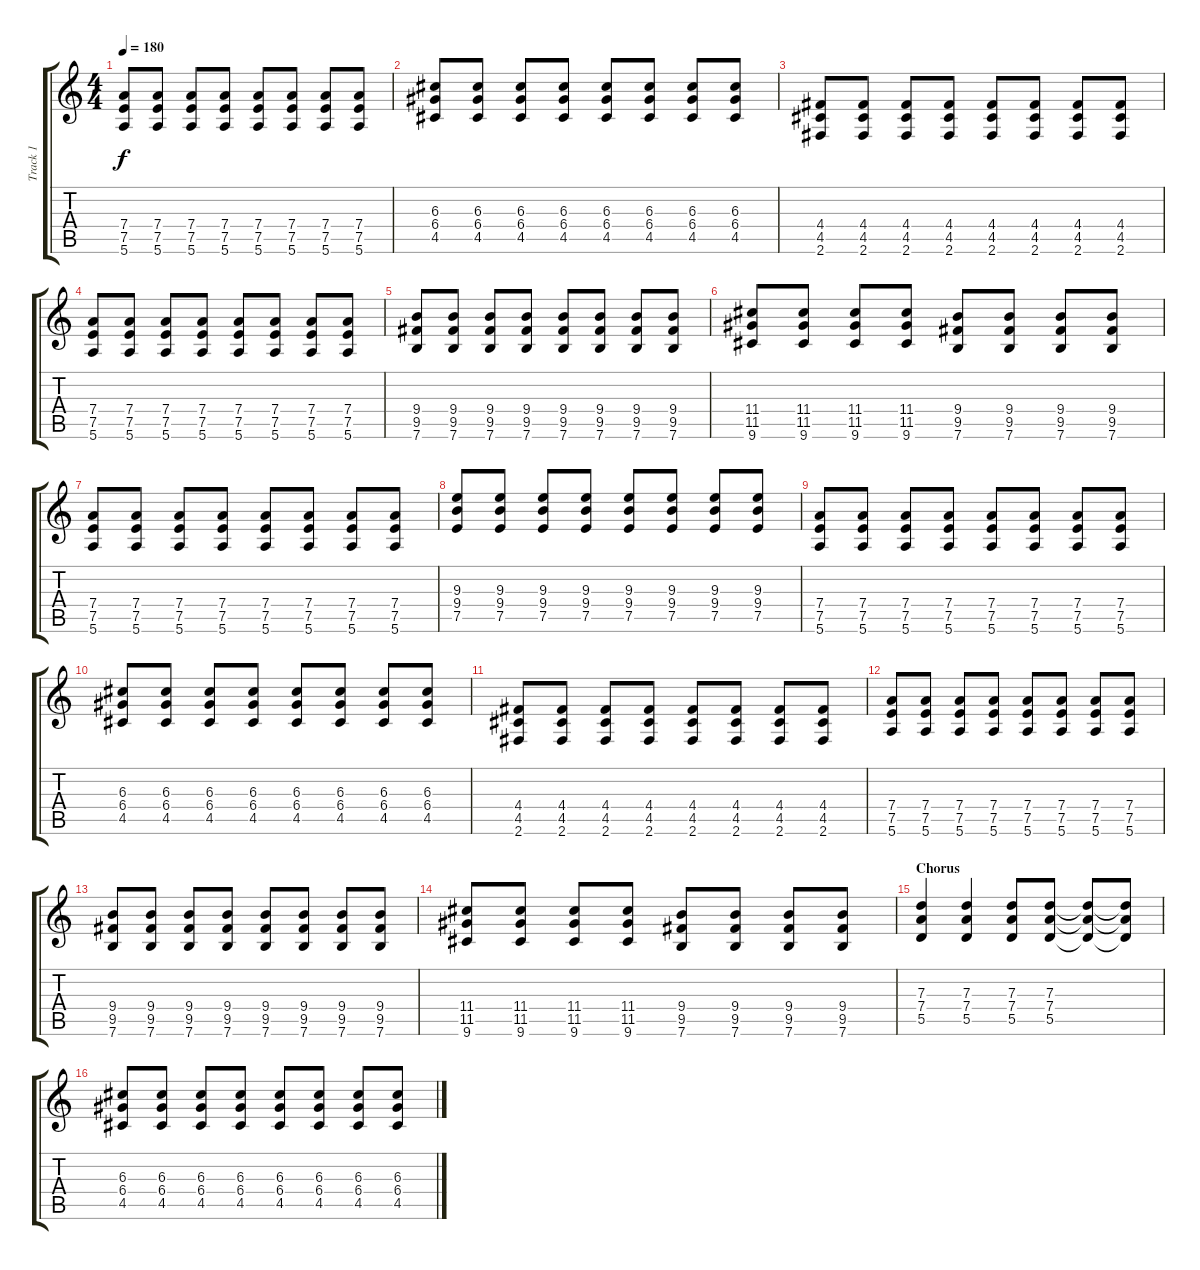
\track ("Track 1" "Track 1") {instrument overdrivenguitar}
\staff {score tabs}
\tuning (E4 B3 G3 D3 A2 E2) {hide}
\ts (4 4)
\tempo 180
\clef g2
\ks c
(7.4 7.5 5.6).8{dy f} (7.4 7.5 5.6).8 (7.4 7.5 5.6).8 (7.4 7.5 5.6).8 (7.4 7.5 5.6).8 (7.4 7.5 5.6).8 (7.4 7.5 5.6).8 (7.4 7.5 5.6).8 |
(6.3 6.4 4.5).8 (6.3 6.4 4.5).8 (6.3 6.4 4.5).8 (6.3 6.4 4.5).8 (6.3 6.4 4.5).8 (6.3 6.4 4.5).8 (6.3 6.4 4.5).8 (6.3 6.4 4.5).8 |
(4.4 4.5 2.6).8 (4.4 4.5 2.6).8 (4.4 4.5 2.6).8 (4.4 4.5 2.6).8 (4.4 4.5 2.6).8 (4.4 4.5 2.6).8 (4.4 4.5 2.6).8 (4.4 4.5 2.6).8 |
(7.4 7.5 5.6).8 (7.4 7.5 5.6).8 (7.4 7.5 5.6).8 (7.4 7.5 5.6).8 (7.4 7.5 5.6).8 (7.4 7.5 5.6).8 (7.4 7.5 5.6).8 (7.4 7.5 5.6).8 |
(9.4 9.5 7.6).8 (9.4 9.5 7.6).8 (9.4 9.5 7.6).8 (9.4 9.5 7.6).8 (9.4 9.5 7.6).8 (9.4 9.5 7.6).8 (9.4 9.5 7.6).8 (9.4 9.5 7.6).8 |
(11.4 11.5 9.6).8 (11.4 11.5 9.6).8 (11.4 11.5 9.6).8 (11.4 11.5 9.6).8 (9.4 9.5 7.6).8 (9.4 9.5 7.6).8 (9.4 9.5 7.6).8 (9.4 9.5 7.6).8 |
(7.4 7.5 5.6).8 (7.4 7.5 5.6).8 (7.4 7.5 5.6).8 (7.4 7.5 5.6).8 (7.4 7.5 5.6).8 (7.4 7.5 5.6).8 (7.4 7.5 5.6).8 (7.4 7.5 5.6).8 |
(9.3 9.4 7.5).8 (9.3 9.4 7.5).8 (9.3 9.4 7.5).8 (9.3 9.4 7.5).8 (9.3 9.4 7.5).8 (9.3 9.4 7.5).8 (9.3 9.4 7.5).8 (9.3 9.4 7.5).8 |
(7.4 7.5 5.6).8 (7.4 7.5 5.6).8 (7.4 7.5 5.6).8 (7.4 7.5 5.6).8 (7.4 7.5 5.6).8 (7.4 7.5 5.6).8 (7.4 7.5 5.6).8 (7.4 7.5 5.6).8 |
(6.3 6.4 4.5).8 (6.3 6.4 4.5).8 (6.3 6.4 4.5).8 (6.3 6.4 4.5).8 (6.3 6.4 4.5).8 (6.3 6.4 4.5).8 (6.3 6.4 4.5).8 (6.3 6.4 4.5).8 |
(4.4 4.5 2.6).8 (4.4 4.5 2.6).8 (4.4 4.5 2.6).8 (4.4 4.5 2.6).8 (4.4 4.5 2.6).8 (4.4 4.5 2.6).8 (4.4 4.5 2.6).8 (4.4 4.5 2.6).8 |
(7.4 7.5 5.6).8 (7.4 7.5 5.6).8 (7.4 7.5 5.6).8 (7.4 7.5 5.6).8 (7.4 7.5 5.6).8 (7.4 7.5 5.6).8 (7.4 7.5 5.6).8 (7.4 7.5 5.6).8 |
(9.4 9.5 7.6).8 (9.4 9.5 7.6).8 (9.4 9.5 7.6).8 (9.4 9.5 7.6).8 (9.4 9.5 7.6).8 (9.4 9.5 7.6).8 (9.4 9.5 7.6).8 (9.4 9.5 7.6).8 |
(11.4 11.5 9.6).8 (11.4 11.5 9.6).8 (11.4 11.5 9.6).8 (11.4 11.5 9.6).8 (9.4 9.5 7.6).8 (9.4 9.5 7.6).8 (9.4 9.5 7.6).8 (9.4 9.5 7.6).8 |
\section ("" "Chorus")
(7.3 7.4 5.5).4 (7.3 7.4 5.5).4 (7.3 7.4 5.5).8 (7.3 7.4 5.5).8 (7.3{t} 7.4{t} 5.5{t}).8 (7.3{t} 7.4{t} 5.5{t}).8 |
(6.3 6.4 4.5).8 (6.3 6.4 4.5).8 (6.3 6.4 4.5).8 (6.3 6.4 4.5).8 (6.3 6.4 4.5).8 (6.3 6.4 4.5).8 (6.3 6.4 4.5).8 (6.3 6.4 4.5).8
